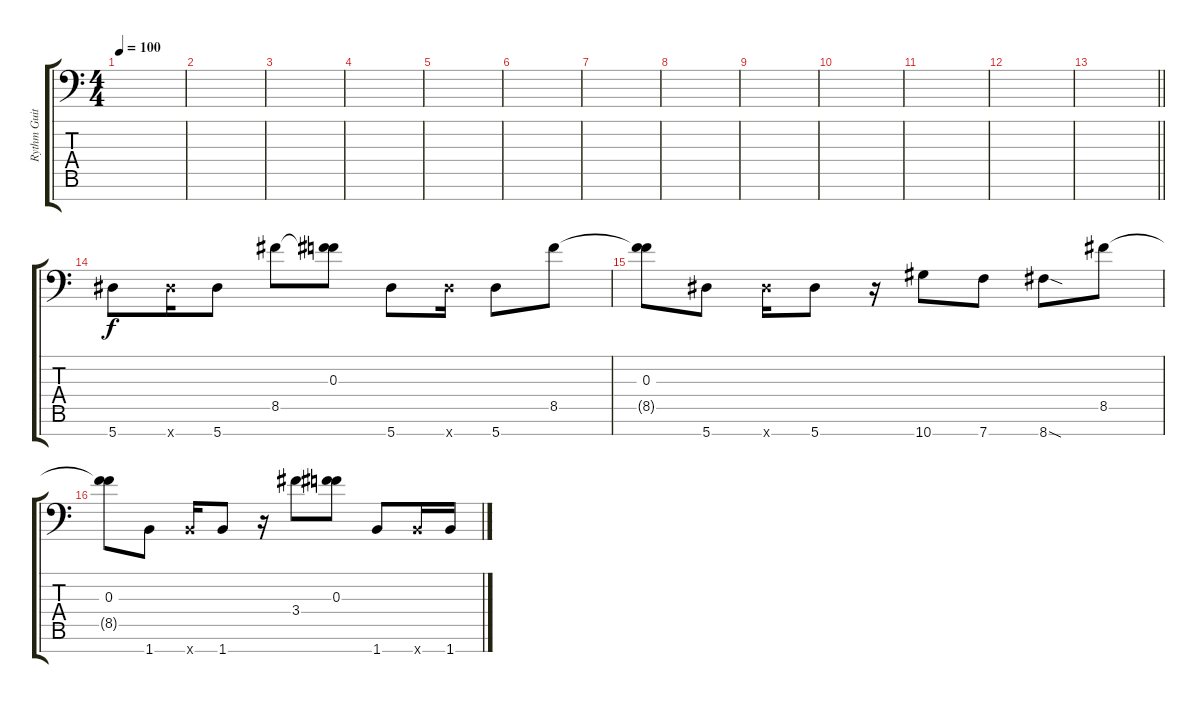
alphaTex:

\track ("Rythm Guitar #2" "Rythm Guit") {instrument distortionguitar}
\staff {score tabs}
\tuning (Eb4 Bb3 F3 Eb3 Bb2 F2 Bb1) {hide}
\ts (4 4)
\tempo 100
\clef f4
\ks c
|
|
|
|
|
|
|
|
|
|
|
|
\barLineRight lightlight
|
\section ("" "")
5.7.8 5.7{x}.16 5.7.8 8.5.8 (0.3 8.5{t}).8 5.7.8 5.7{x}.16 5.7.8 8.5.8 |
(0.3 8.5{t}).8 5.7.8 5.7{x}.16 5.7.8 r.16 10.7.8 7.7.8 8.7{sod}.8 8.5.8 |
(0.3 8.5{t}).8 1.7.8 1.7{x}.16 1.7.8 r.16 3.4.8 (0.3 3.4{t}).8 1.7.8 1.7{x}.16 1.7.16
